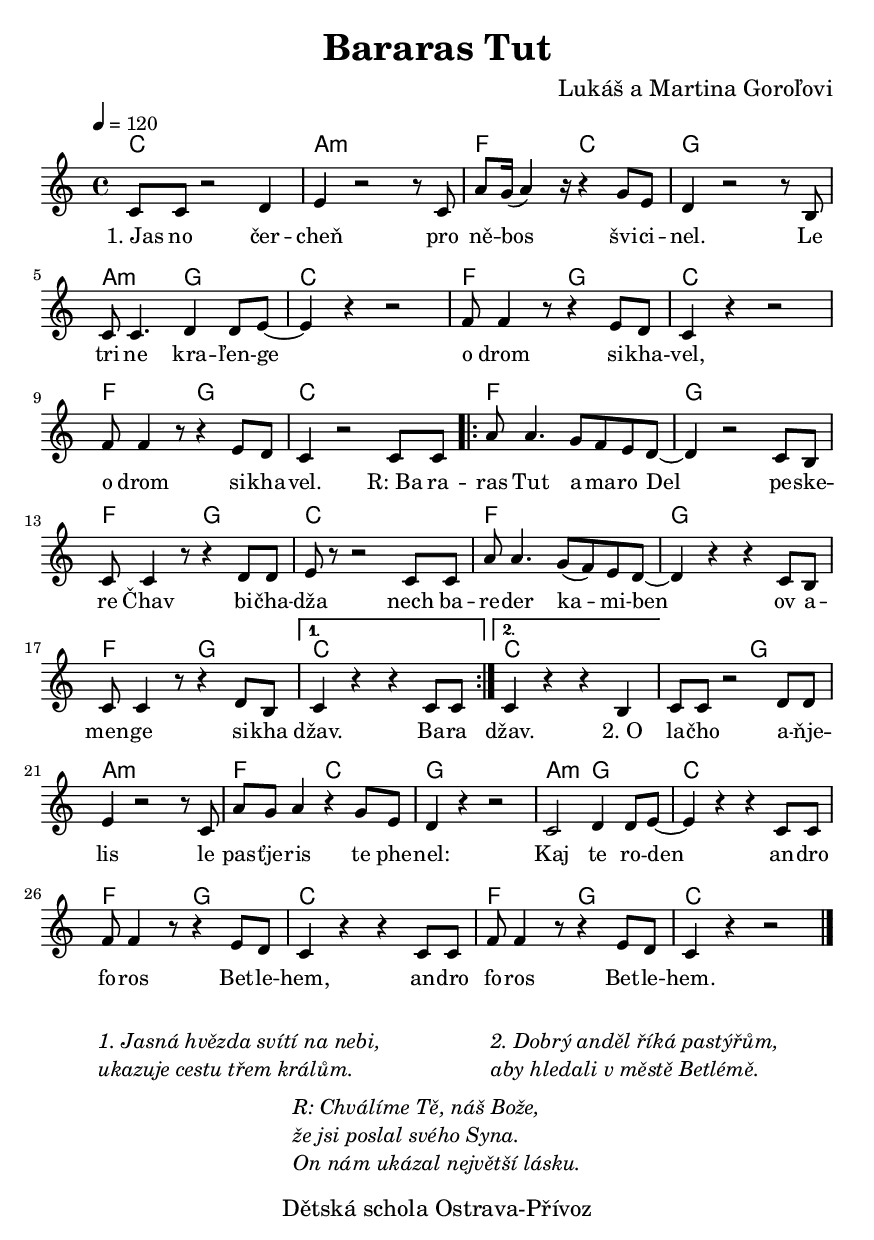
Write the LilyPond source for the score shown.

\version "2.16.2"

\header {
  title = "Bararas Tut"
  composer = "Lukáš a Martina Goroľovi"
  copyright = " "
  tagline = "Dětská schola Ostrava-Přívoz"
}

global = {
  \time 4/4
  \key c \major
  \tempo 4=120
  \germanChords
}

chordNames = \chordmode {
  \global
  c1 a:m f2 c g1
  a2:m g c1
  f2 g c1 f2 g c1
  
  f g f2 g c1
  f g f2 g c1 c
  
  s2 g a1:m f2 c g1
  a2:m g c1
  f2 g c1 f2 g c1  
  
}

melody = \relative c' {
  \global
  c8 c r2 d4
  e4 r2 r8 c
  a'8 g16 (a4) r16 r4 g8 e
  d4 r2 r8 b 
  c8 c4. d4 d8 e~
  e4 r4 r2
  f8 f4 r8 r4 e8 d 
  c4 r4 r2 
  f8 f4 r8 r4 e8 d 
  c4 r2 c8 c 
  
  \repeat volta 2 {
  a'8 a4. g8 f e d~
  d4 r2 c8 b
  c c4 r8 r4 d8 d 
  e8 r r2 c8 c 
  a'8 a4. g8 (f) e d~
  d4 r4 r4 c8 b 
  c8 c4 r8 r4 d8 b 
  }
  \alternative
  {
  { c4 r4 r4 c8 c } 
  { c4 r4 r4 b }
  }
  
  c8 c r2 d8 d
  e4 r2 r8 c
  a'8 g8 a4 r4 g8 e
  d4 r4 r2 
  c2 d4 d8 e~
  e4 r4 r4 c8 c
  f8 f4 r8 r4 e8 d 
  c4 r4 r4 c8 c 
  f8 f4 r8 r4 e8 d 
  c4 r4 r2
  \bar "|."
}


words = \lyricmode {

"1. Jas"no čer -- cheň 
pro ně -- bos švi -- ci -- nel.
Le tri -- ne kra -- ľen -- ge 
o drom si -- kha -- vel,
o drom si -- kha -- vel.

"R: Ba"ra -- ras Tut a -- ma -- ro Del
pe -- ske -- re Čhav bi -- čha -- dža
nech ba -- re -- der ka -- mi -- ben
ov a -- men -- ge si -- kha džav.
Ba -- ra
džav. 

"2. O" la -- čho a -- ňje -- lis
le pas -- ťje -- ris te phe -- nel:
Kaj te ro -- den
an -- dro fo -- ros Bet -- le -- hem,
an -- dro fo -- ros Bet -- le -- hem.
}



\score {
  <<
    \new ChordNames \chordNames
    \new Staff { \melody }
    \addlyrics { \words }
   % \new Staff { \flute }   
  >>
  \layout { 
    indent = #0.0
        #(layout-set-staff-size 17)  
    #(set-default-paper-size "a5") 
  }
  \midi { }
}

\markup {
  \fill-line {
    \abs-fontsize #10 {
    \italic {
    \hspace #1
    \column {    
      \line { 1. Jasná hvězda svítí na nebi, }
      \line { ukazuje cestu třem králům.  }
    }
    \hspace #2
    \column {
      \line { 2. Dobrý anděl říká pastýřům,  }
      \line { aby hledali v městě Betlémě. }
    }
    \hspace #1
    }
  }
  }
}

\markup {
  \fill-line {
    \abs-fontsize #10 {
    \italic {
    \hspace #1
    \column {    
      \null
      \line { R: Chválíme Tě, náš Bože, }
      \line { že jsi poslal svého Syna.  }  
      \line { On nám ukázal největší lásku. }
    }
    }
    \hspace #1
  }
  }
}

